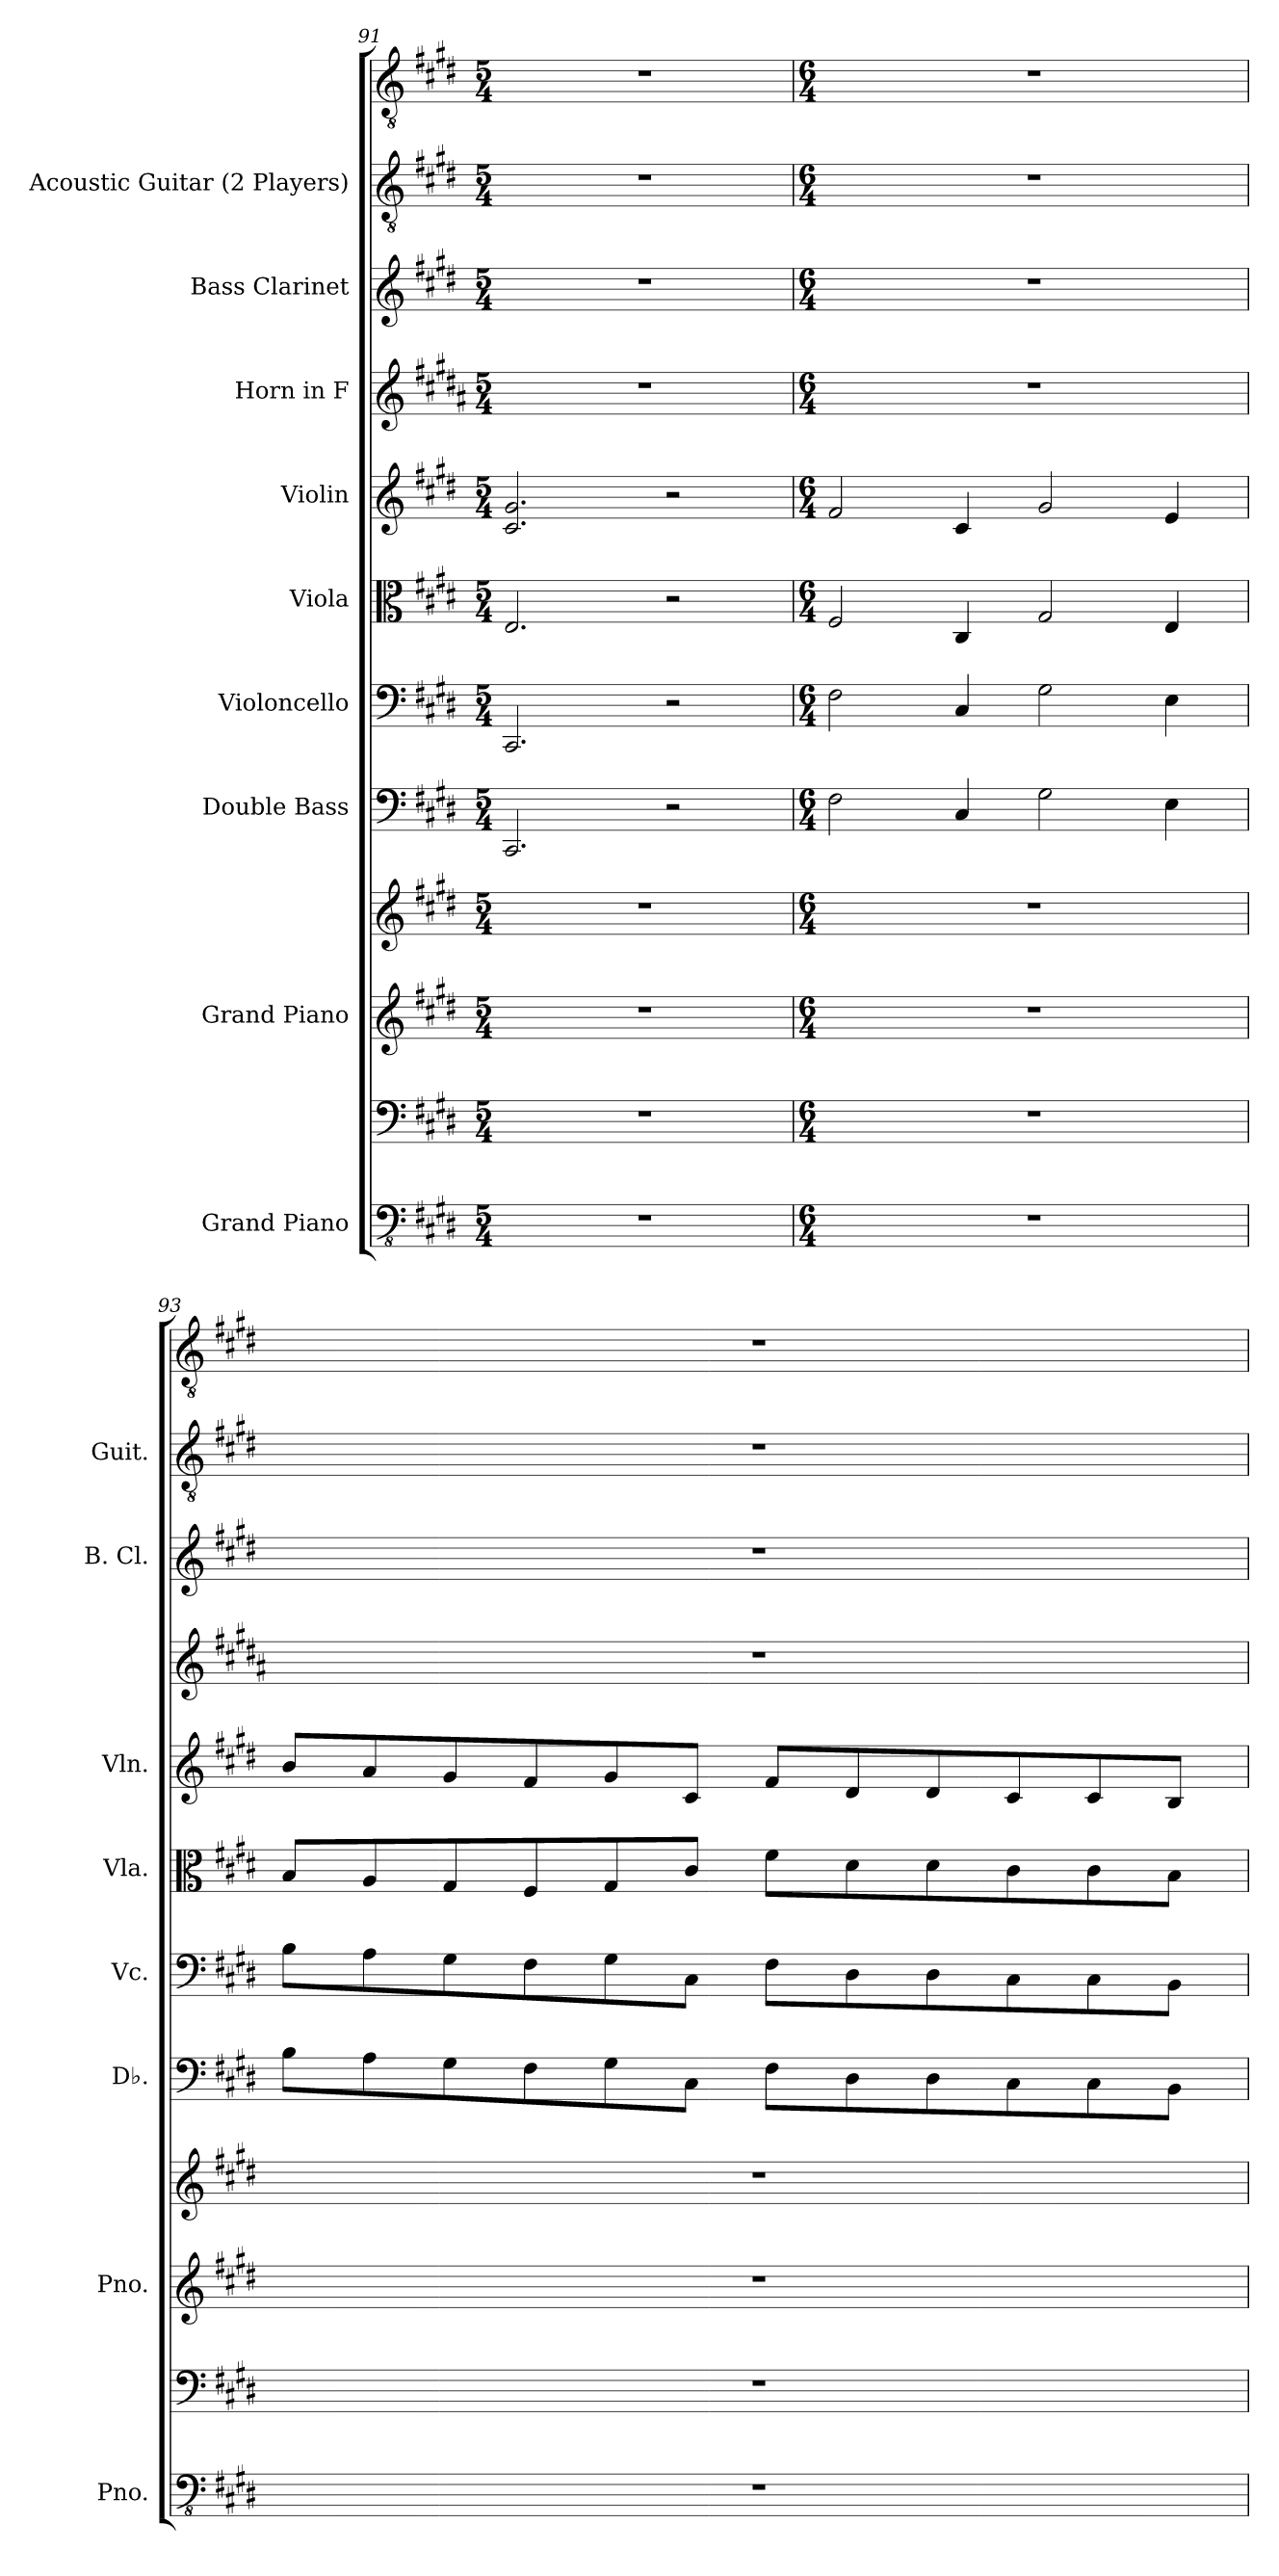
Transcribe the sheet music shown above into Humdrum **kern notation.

**kern	**kern	**kern	**kern	**kern	**kern	**kern	**kern	**kern	**kern	**kern	**kern
*part9	*part9	*part8	*part8	*part7	*part6	*part5	*part4	*part3	*part2	*part1	*part1
*staff12	*staff11	*staff10	*staff9	*staff8	*staff7	*staff6	*staff5	*staff4	*staff3	*staff2	*staff1
*I"Grand Piano	*	*I"Grand Piano	*	*I"Double Bass	*I"Violoncello	*I"Viola	*I"Violin	*I"Horn in F	*I"Bass Clarinet	*I"Acoustic Guitar (2 Players)	*
*I'Pno.	*	*I'Pno.	*	*I'Db.	*I'Vc.	*I'Vla.	*I'Vln.	*	*I'B. Cl.	*I'Guit.	*
*clefFv4	*clefF4	*clefG2	*clefG2	*clefF4	*clefF4	*clefC3	*clefG2	*clefG2	*clefG2	*clefGv2	*clefGv2
*	*	*	*	*ITrd7c12	*	*	*	*ITrd4c7	*ITrd8c14	*	*
*k[f#c#g#d#]	*k[f#c#g#d#]	*k[f#c#g#d#]	*k[f#c#g#d#]	*k[f#c#g#d#]	*k[f#c#g#d#]	*k[f#c#g#d#]	*k[f#c#g#d#]	*k[f#c#g#d#]	*k[f#c#g#d#]	*k[f#c#g#d#]	*k[f#c#g#d#]
*M5/4	*M5/4	*M5/4	*M5/4	*M5/4	*M5/4	*M5/4	*M5/4	*M5/4	*M5/4	*M5/4	*M5/4
=91	=91	=91	=91	=91	=91	=91	=91	=91	=91	=91	=91
4%5r	4%5r	4%5r	4%5r	2.CCC#/	2.CC#/	2.E/	2.c#/ 2.g#/	4%5r	4%5r	4%5r	4%5r
.	.	.	.	2r	2r	2r	2r	.	.	.	.
=92	=92	=92	=92	=92	=92	=92	=92	=92	=92	=92	=92
*M6/4	*M6/4	*M6/4	*M6/4	*M6/4	*M6/4	*M6/4	*M6/4	*M6/4	*M6/4	*M6/4	*M6/4
1.r	1.r	1.r	1.r	2FF#\	2F#\	2F#/	2f#/	1.r	1.r	1.r	1.r
.	.	.	.	4CC#/	4C#/	4C#/	4c#/	.	.	.	.
.	.	.	.	2GG#\	2G#\	2G#/	2g#/	.	.	.	.
.	.	.	.	4EE\	4E\	4E/	4e/	.	.	.	.
!!LO:PB:g=z
=93	=93	=93	=93	=93	=93	=93	=93	=93	=93	=93	=93
1.r	1.r	1.r	1.r	8BB\L	8B\L	8B/L	8b/L	1.r	1.r	1.r	1.r
.	.	.	.	8AA\	8A\	8A/	8a/	.	.	.	.
.	.	.	.	8GG#\	8G#\	8G#/	8g#/	.	.	.	.
.	.	.	.	8FF#\	8F#\	8F#/	8f#/	.	.	.	.
.	.	.	.	8GG#\	8G#\	8G#/	8g#/	.	.	.	.
.	.	.	.	8CC#\J	8C#\J	8c#/J	8c#/J	.	.	.	.
.	.	.	.	8FF#\L	8F#\L	8f#\L	8f#/L	.	.	.	.
.	.	.	.	8DD#\	8D#\	8d#\	8d#/	.	.	.	.
.	.	.	.	8DD#\	8D#\	8d#\	8d#/	.	.	.	.
.	.	.	.	8CC#\	8C#\	8c#\	8c#/	.	.	.	.
.	.	.	.	8CC#\	8C#\	8c#\	8c#/	.	.	.	.
.	.	.	.	8BBB\J	8BB\J	8B\J	8B/J	.	.	.	.
=	=	=	=	=	=	=	=	=	=	=	=
*-	*-	*-	*-	*-	*-	*-	*-	*-	*-	*-	*-
